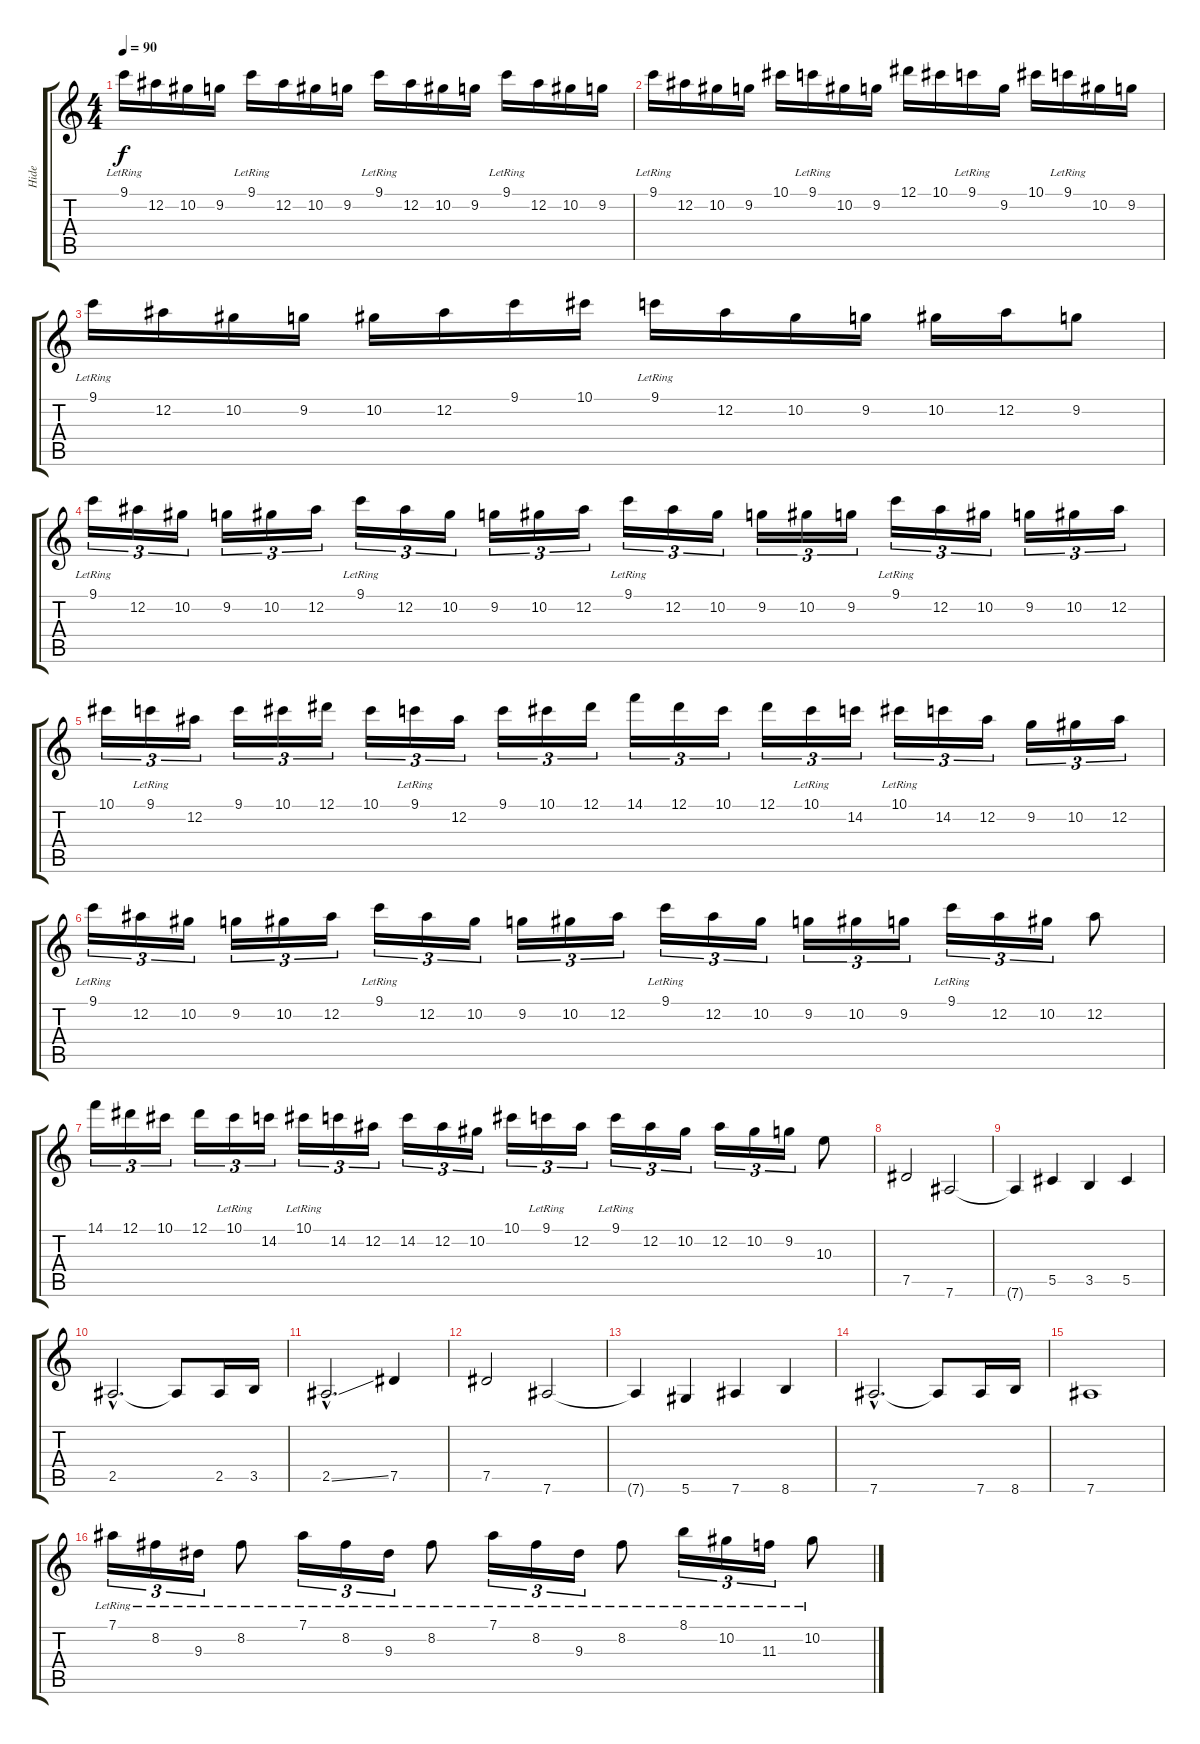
\track ("Hide" "Hide") {instrument overdrivenguitar}
\staff {score tabs}
\tuning (Eb4 Bb3 Gb3 Db3 Ab2 Eb2) {hide}
\ts (4 4)
\tempo 90
\clef g2
\ks c
9.1{lr}.16{dy f} 12.2.16 10.2.16 9.2.16 9.1{lr}.16 12.2.16 10.2.16 9.2.16 9.1{lr}.16 12.2.16 10.2.16 9.2.16 9.1{lr}.16 12.2.16 10.2.16 9.2.16 |
9.1{lr}.16 12.2.16 10.2.16 9.2.16 10.1.16 9.1{lr}.16 10.2.16 9.2.16 12.1.16 10.1.16 9.1{lr}.16 9.2.16 10.1.16 9.1{lr}.16 10.2.16 9.2.16 |
9.1{lr}.16 12.2.16 10.2.16 9.2.16 10.2.16 12.2.16 9.1.16 10.1.16 9.1{lr}.16 12.2.16 10.2.16 9.2.16 10.2.16 12.2.16 9.2.8 |
9.1{lr}.16{tu (3 2)} 12.2.16{tu (3 2)} 10.2.16{tu (3 2)} 9.2.16{tu (3 2)} 10.2.16{tu (3 2)} 12.2.16{tu (3 2)} 9.1{lr}.16{tu (3 2)} 12.2.16{tu (3 2)} 10.2.16{tu (3 2)} 9.2.16{tu (3 2)} 10.2.16{tu (3 2)} 12.2.16{tu (3 2)} 9.1{lr}.16{tu (3 2)} 12.2.16{tu (3 2)} 10.2.16{tu (3 2)} 9.2.16{tu (3 2)} 10.2.16{tu (3 2)} 9.2.16{tu (3 2)} 9.1{lr}.16{tu (3 2)} 12.2.16{tu (3 2)} 10.2.16{tu (3 2)} 9.2.16{tu (3 2)} 10.2.16{tu (3 2)} 12.2.16{tu (3 2)} |
10.1.16{tu (3 2)} 9.1{lr}.16{tu (3 2)} 12.2.16{tu (3 2)} 9.1.16{tu (3 2)} 10.1.16{tu (3 2)} 12.1.16{tu (3 2)} 10.1.16{tu (3 2)} 9.1{lr}.16{tu (3 2)} 12.2.16{tu (3 2)} 9.1.16{tu (3 2)} 10.1.16{tu (3 2)} 12.1.16{tu (3 2)} 14.1.16{tu (3 2)} 12.1.16{tu (3 2)} 10.1.16{tu (3 2)} 12.1.16{tu (3 2)} 10.1{lr}.16{tu (3 2)} 14.2.16{tu (3 2)} 10.1{lr}.16{tu (3 2)} 14.2.16{tu (3 2)} 12.2.16{tu (3 2)} 9.2.16{tu (3 2)} 10.2.16{tu (3 2)} 12.2.16{tu (3 2)} |
9.1{lr}.16{tu (3 2)} 12.2.16{tu (3 2)} 10.2.16{tu (3 2)} 9.2.16{tu (3 2)} 10.2.16{tu (3 2)} 12.2.16{tu (3 2)} 9.1{lr}.16{tu (3 2)} 12.2.16{tu (3 2)} 10.2.16{tu (3 2)} 9.2.16{tu (3 2)} 10.2.16{tu (3 2)} 12.2.16{tu (3 2)} 9.1{lr}.16{tu (3 2)} 12.2.16{tu (3 2)} 10.2.16{tu (3 2)} 9.2.16{tu (3 2)} 10.2.16{tu (3 2)} 9.2.16{tu (3 2)} 9.1{lr}.16{tu (3 2)} 12.2.16{tu (3 2)} 10.2.16{tu (3 2)} 12.2.8 |
14.1.16{tu (3 2)} 12.1.16{tu (3 2)} 10.1.16{tu (3 2)} 12.1.16{tu (3 2)} 10.1{lr}.16{tu (3 2)} 14.2.16{tu (3 2)} 10.1{lr}.16{tu (3 2)} 14.2.16{tu (3 2)} 12.2.16{tu (3 2)} 14.2.16{tu (3 2)} 12.2.16{tu (3 2)} 10.2.16{tu (3 2)} 10.1.16{tu (3 2)} 9.1{lr}.16{tu (3 2)} 12.2.16{tu (3 2)} 9.1{lr}.16{tu (3 2)} 12.2.16{tu (3 2)} 10.2.16{tu (3 2)} 12.2.16{tu (3 2)} 10.2.16{tu (3 2)} 9.2.16{tu (3 2)} 10.3.8 |
7.5.2 7.6.2 |
7.6{t}.4 5.5.4 3.5.4 5.5.4 |
2.5{hac}.2{d} 2.5{t}.8 2.5.16 3.5.16 |
2.5{ss hac}.2{d} 7.5.4 |
7.5.2 7.6.2 |
7.6{t}.4 5.6.4 7.6.4 8.6.4 |
7.6{hac}.2{d} 7.6{t}.8 7.6.16 8.6.16 |
7.6.1 |
7.1{lr}.16{tu (3 2)} 8.2{lr}.16{tu (3 2)} 9.3{lr}.16{tu (3 2)} 8.2{lr}.8 7.1{lr}.16{tu (3 2)} 8.2{lr}.16{tu (3 2)} 9.3{lr}.16{tu (3 2)} 8.2{lr}.8 7.1{lr}.16{tu (3 2)} 8.2{lr}.16{tu (3 2)} 9.3{lr}.16{tu (3 2)} 8.2{lr}.8 8.1{lr}.16{tu (3 2)} 10.2{lr}.16{tu (3 2)} 11.3{lr}.16{tu (3 2)} 10.2{lr}.8
